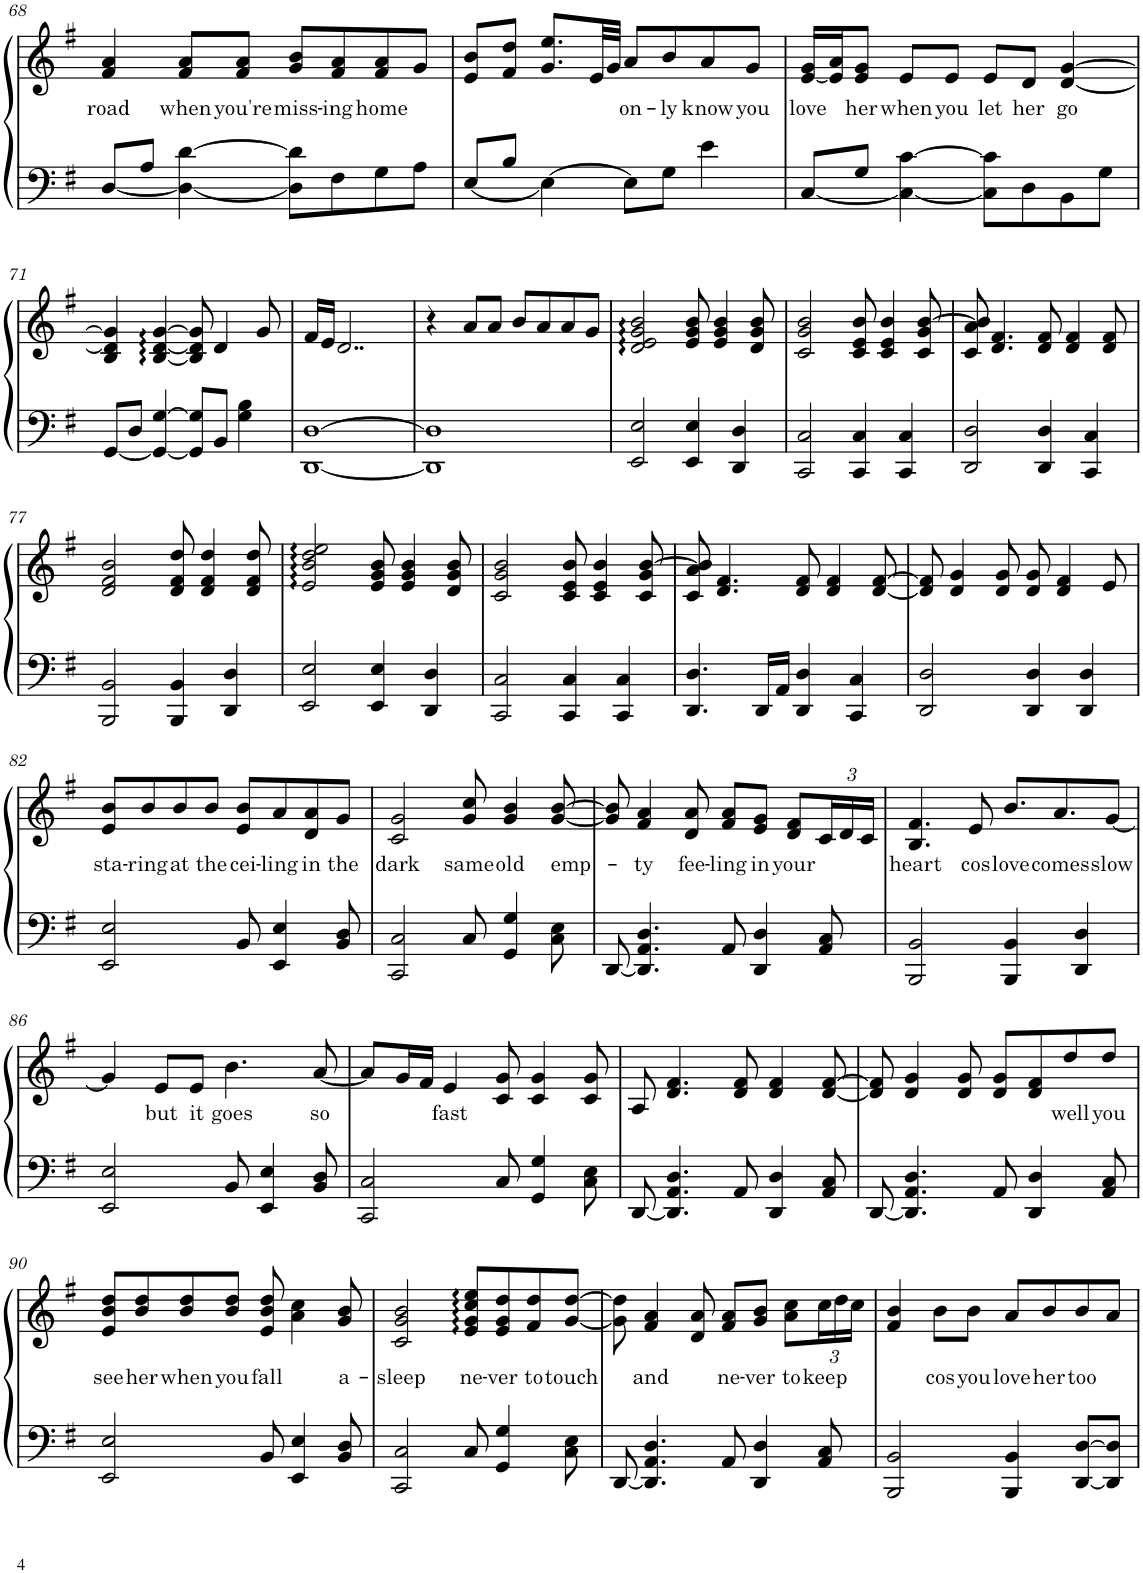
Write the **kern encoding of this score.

**kern	**kern	**text
*part1	*part1	*part1
*staff2	*staff1	*staff1
*I"Piano	*	*
*I'Pno.	*	*
!!LO:PB:g=z
*clefF4	*clefG2	*
*k[f#]	*k[f#]	*
*M4/4	*M4/4	*
=68	=68	=68
!	!	!LO:LY:b
[<8D/L	4f#/ 4a/	road
8A/J	.	.
!	!	!LO:LY:b
4D\_ [4d\	8f#/ 8a/L	when
!	!	!LO:LY:b
.	8f#/ 8a/J	you're
!	!	!LO:LY:b
8D\] 8d\]L	8g/ 8b/L	miss-
!	!	!LO:LY:b
8F#\	8f#/ 8a/	-ing
!	!	!LO:LY:b
8G\	8f#/ 8a/	home
8A\J	8g/J	.
=69	=69	=69
[<8E/L	8e/ 8b/L	.
8B/J	8f#/ 8dd/J	.
4E\_	8.g/ 8.ee/L	.
.	32e/LL	.
.	32g/JJJ	.
!	!	!LO:LY:b
8E\L]	8a/L	on-
!	!	!LO:LY:b
8G\J	8b/	-ly
!	!	!LO:LY:b
4e\	8a/	know
!	!	!LO:LY:b
.	8g/J	you
=70	=70	=70
!	!	!LO:LY:b
[<8C/L	[16e/ 16g/LL	love
.	16e/] 16a/J	.
!	!	!LO:LY:b
8G/J	8e/ 8g/J	her
!	!	!LO:LY:b
4C\_ [4c\	8e/L	when
!	!	!LO:LY:b
.	8e/J	you
!	!	!LO:LY:b
8C\] 8c\]L	8e/L	let
!	!	!LO:LY:b
8D\	8d/J	her
!	!	!LO:LY:b
8BB\	[4d/ [4g/	go
8G\J	.	.
!!LO:LB:g=z
=71	=71	=71
[<8GG/L	4B/ 4d/] 4g/]	.
8D/J	.	.
4GG/_ [4G/	[4B/ [4d/ [4g/	.
8GG/] 8G/]L	8B/] 8d/] 8g/]	.
8BB/J	4d/	.
4G\ 4B\	.	.
.	8g/	.
=72	=72	=72
[1DD [1D	16f#/LL	.
.	16e/JJ	.
.	2..d/	.
=73	=73	=73
1DD] 1D]	4r	.
.	8a/L	.
.	8a/J	.
.	8b/L	.
.	8a/	.
.	8a/	.
.	8g/J	.
=74	=74	=74
2EE/ 2E/	2d/ 2e/ 2g/ 2b/	.
4EE/ 4E/	8e/ 8g/ 8b/	.
.	4e/ 4g/ 4b/	.
4DD/ 4D/	.	.
.	8d/ 8g/ 8b/	.
=75	=75	=75
2CC/ 2C/	2c/ 2g/ 2b/	.
4CC/ 4C/	8c/ 8e/ 8b/	.
.	4c/ 4e/ 4b/	.
4CC/ 4C/	.	.
.	8c/ 8g/ [8b/	.
=76	=76	=76
2DD/ 2D/	8c/ 8a/ 8b/]	.
.	4.d/ 4.f#/	.
4DD/ 4D/	8d/ 8f#/	.
.	4d/ 4f#/	.
4CC/ 4C/	.	.
.	8d/ 8f#/	.
!!LO:LB:g=z
=77	=77	=77
2BBB/ 2BB/	2d/ 2f#/ 2b/	.
4BBB/ 4BB/	8d/ 8f#/ 8dd/	.
.	4d/ 4f#/ 4dd/	.
4DD/ 4D/	.	.
.	8d/ 8f#/ 8dd/	.
=78	=78	=78
2EE/ 2E/	2e/ 2b/ 2dd/ 2ee/	.
4EE/ 4E/	8e/ 8g/ 8b/	.
.	4e/ 4g/ 4b/	.
4DD/ 4D/	.	.
.	8d/ 8g/ 8b/	.
=79	=79	=79
2CC/ 2C/	2c/ 2g/ 2b/	.
4CC/ 4C/	8c/ 8e/ 8b/	.
.	4c/ 4e/ 4b/	.
4CC/ 4C/	.	.
.	8c/ 8g/ [8b/	.
=80	=80	=80
4.DD/ 4.D/	8c/ 8a/ 8b/]	.
.	4.d/ 4.f#/	.
16DD/LL	.	.
16AA/JJ	.	.
4DD/ 4D/	8d/ 8f#/	.
.	4d/ 4f#/	.
4CC/ 4C/	.	.
.	[8d/ [8f#/	.
=81	=81	=81
2DD/ 2D/	8d/] 8f#/]	.
.	4d/ 4g/	.
.	8d/ 8g/	.
4DD/ 4D/	8d/ 8g/	.
.	4d/ 4f#/	.
4DD/ 4D/	.	.
.	8e/	.
!!LO:LB:g=z
=82	=82	=82
!	!	!LO:LY:b
2EE/ 2E/	8e/ 8b/L	sta-
!	!	!LO:LY:b
.	8b/	-ring
!	!	!LO:LY:b
.	8b/	at
!	!	!LO:LY:b
.	8b/J	the
!	!	!LO:LY:b
8BB/	8e/ 8b/L	cei-
!	!	!LO:LY:b
4EE/ 4E/	8a/	-ling
!	!	!LO:LY:b
.	8d/ 8a/	in
!	!	!LO:LY:b
8BB/ 8D/	8g/J	the
=83	=83	=83
!	!	!LO:LY:b
2CC/ 2C/	2c/ 2g/	dark
!	!	!LO:LY:b
8C/	8g/ 8cc/	same
!	!	!LO:LY:b
4GG/ 4G/	4g/ 4b/	old
!	!	!LO:LY:b
8C\ 8E\	[8g/ [8b/	emp-
=84	=84	=84
[8DD/	8g/] 8b/]	.
!	!	!LO:LY:b
4.DD/] 4.AA/ 4.D/	4f#/ 4a/	-ty
!	!	!LO:LY:b
.	8d/ 8a/	fee-
!	!	!LO:LY:b
8AA/	8f#/ 8a/L	-ling
!	!	!LO:LY:b
4DD/ 4D/	8e/ 8g/J	in
!	!	!LO:LY:b
.	8d/ 8f#/L	your
*	*Xbrackettup	*
8AA/ 8C/	24c/L	.
.	24d/	.
.	24c/JJ	.
=85	=85	=85
!	!	!LO:LY:b
2BBB/ 2BB/	4.B/ 4.f#/	heart
!	!	!LO:LY:b
.	8e/	cos
!	!	!LO:LY:b
4BBB/ 4BB/	8.b/L	love
!	!	!LO:LY:b
.	8.a/	comes
4DD/ 4D/	.	.
!	!	!LO:LY:b
.	[8g/J	slow
!!LO:LB:g=z
=86	=86	=86
2EE/ 2E/	4g/]	.
!	!	!LO:LY:b
.	8e/L	but
!	!	!LO:LY:b
.	8e/J	it
!	!	!LO:LY:b
8BB/	4.b\	goes
4EE/ 4E/	.	.
!	!	!LO:LY:b
8BB/ 8D/	[8a/	so
=87	=87	=87
2CC/ 2C/	8a/L]	.
.	16g/L	.
.	16f#/JJ	.
!	!	!LO:LY:b
.	4e/	fast
8C/	8c/ 8g/	.
4GG/ 4G/	4c/ 4g/	.
8C\ 8E\	8c/ 8g/	.
=88	=88	=88
[8DD/	8A/	.
4.DD/] 4.AA/ 4.D/	4.d/ 4.f#/	.
8AA/	8d/ 8f#/	.
4DD/ 4D/	4d/ 4f#/	.
8AA/ 8C/	[8d/ [8f#/	.
=89	=89	=89
[8DD/	8d/] 8f#/]	.
4.DD/] 4.AA/ 4.D/	4d/ 4g/	.
.	8d/ 8g/	.
8AA/	8d/ 8g/L	.
4DD/ 4D/	8d/ 8f#/	.
!	!	!LO:LY:b
.	8dd/	well
!	!	!LO:LY:b
8AA/ 8C/	8dd/J	you
!!LO:LB:g=z
=90	=90	=90
!	!	!LO:LY:b
2EE/ 2E/	8e/ 8b/ 8dd/L	see
!	!	!LO:LY:b
.	8b/ 8dd/	her
!	!	!LO:LY:b
.	8b/ 8dd/	when
!	!	!LO:LY:b
.	8b/ 8dd/J	you
!	!	!LO:LY:b
8BB/	8e/ 8b/ 8dd/	fall
4EE/ 4E/	4a\ 4cc\	.
!	!	!LO:LY:b
8BB/ 8D/	8g/ 8b/	a-
=91	=91	=91
!	!	!LO:LY:b
2CC/ 2C/	2c/ 2g/ 2b/	-sleep
!	!	!LO:LY:b
8C/	8e/ 8g/ 8cc/ 8ee/L	ne-
!	!	!LO:LY:b
4GG/ 4G/	8e/ 8g/ 8dd/	-ver
!	!	!LO:LY:b
.	8f#/ 8dd/	to
!	!	!LO:LY:b
8C\ 8E\	[8g/ [8dd/J	touch
=92	=92	=92
[8DD/	8g\] 8dd\]	.
!	!	!LO:LY:b
4.DD/] 4.AA/ 4.D/	4f#/ 4a/	and
.	8d/ 8a/	.
!	!	!LO:LY:b
8AA/	8f#/ 8a/L	ne-
!	!	!LO:LY:b
4DD/ 4D/	8g/ 8b/J	-ver
!	!	!LO:LY:b
.	8a\ 8cc\L	to
!	!	!LO:LY:b
8AA/ 8C/	24cc\L	keep
.	24dd\	.
.	24cc\JJ	.
=93	=93	=93
2BBB/ 2BB/	4f#/ 4b/	.
!	!	!LO:LY:b
.	8b\L	cos
!	!	!LO:LY:b
.	8b\J	you
!	!	!LO:LY:b
4BBB/ 4BB/	8a/L	love
!	!	!LO:LY:b
.	8b/	her
!	!	!LO:LY:b
[8DD/ [8D/L	8b/	too
8DD/] 8D/]J	8a/J	.
=	=	=
*-	*-	*-
